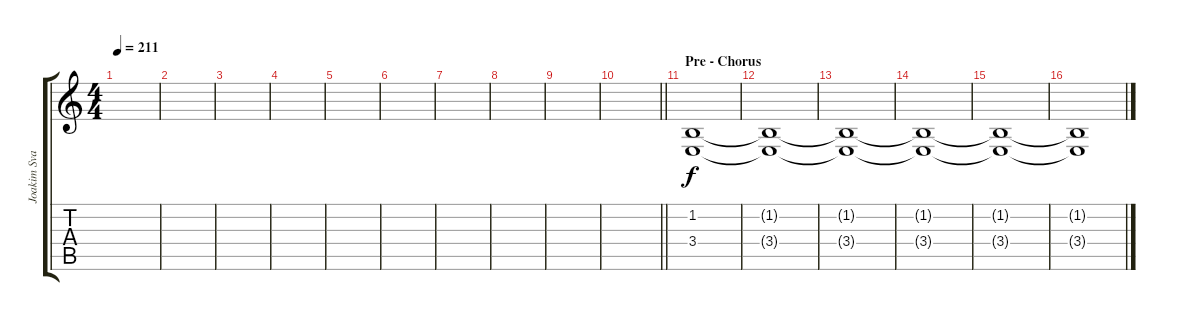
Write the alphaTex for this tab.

\track ("Joakim Svalberg" "Joakim Sva") {instrument choiraahs}
\staff {score tabs}
\tuning (Eb4 Bb3 Gb3 Db3 Ab2 Eb2) {hide}
\ts (4 4)
\tempo 211
\clef g2
\ks c
|
|
|
|
|
|
|
|
|
\barLineRight lightlight
|
\section ("" "Pre - Chorus")
(1.2 3.4).1 |
(1.2{t} 3.4{t}).1 |
(1.2{t} 3.4{t}).1 |
(1.2{t} 3.4{t}).1 |
(1.2{t} 3.4{t}).1 |
(1.2{t} 3.4{t}).1
